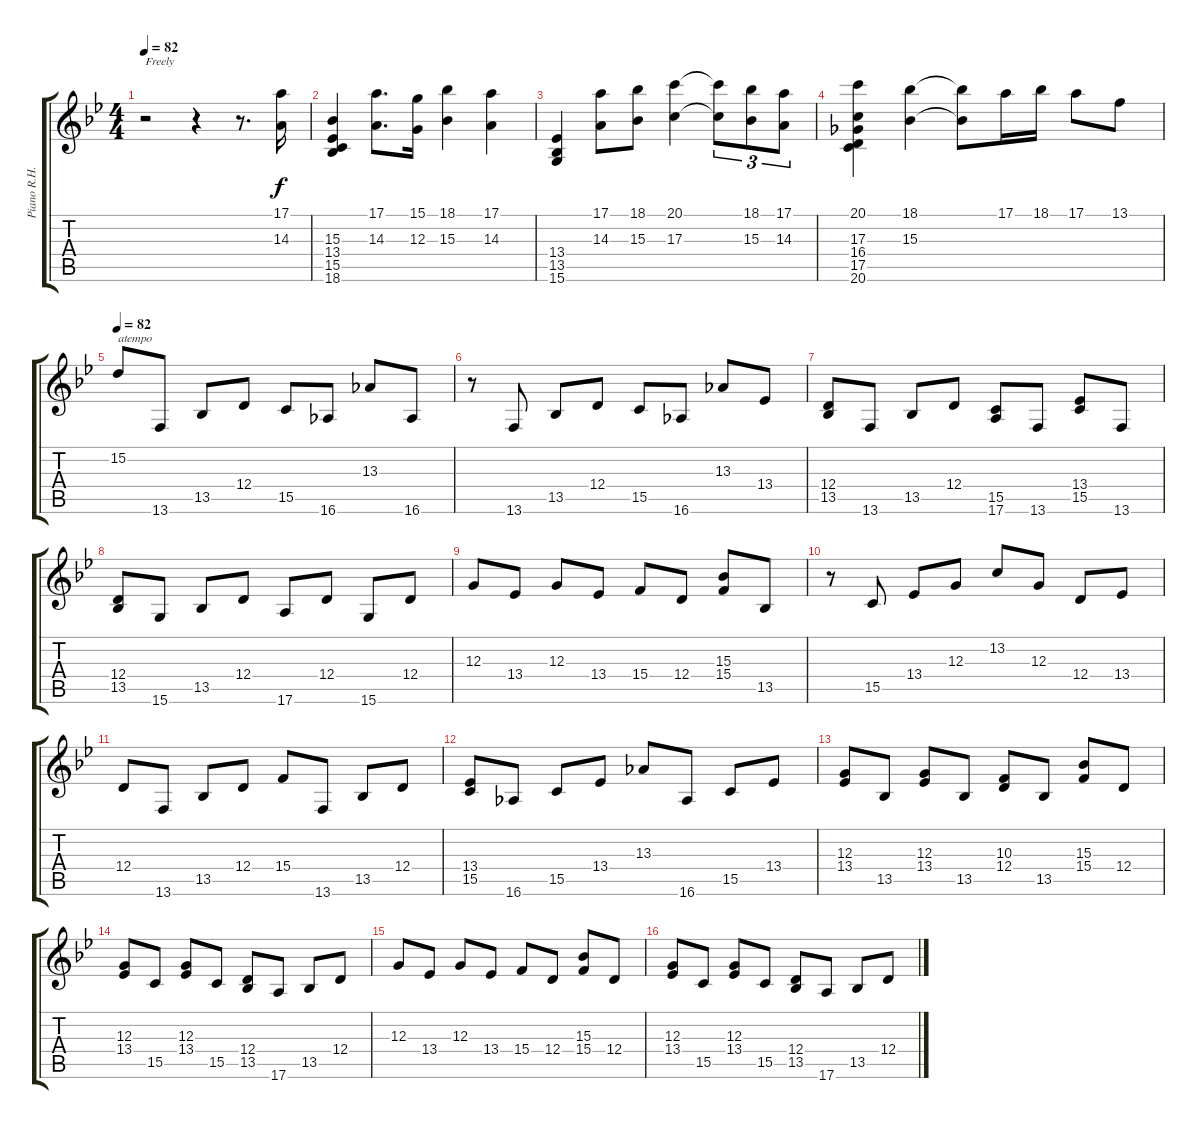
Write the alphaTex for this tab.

\track ("Piano R.H." "Piano R.H.") {instrument acousticgrandpiano}
\staff {score tabs}
\tuning (E4 B3 G3 D3 A2 E2) {hide}
\ts (4 4)
\tempo 82
\tempo 70
\tempo 82
\clef g2
\ks bb
r.2{txt "Freely" dy f instrument acousticgrandpiano} r.4 r.8{d} (17.1 14.3).16 |
(15.3 13.4 15.5 18.6).4 (17.1 14.3).8{d} (15.1 12.3).16 (18.1 15.3).4 (17.1 14.3).4 |
(13.4 13.5 15.6).4 (17.1 14.3).8 (18.1 15.3).8 (20.1 17.3).4 (20.1{t} 17.3{t}).8{tu (3 2)} (18.1 15.3).8{tu (3 2)} (17.1 14.3).8{tu (3 2)} |
(20.1 17.3 16.4 17.5 20.6).4 (18.1 15.3).4 (18.1{t} 15.3{t}).8 17.1.16 18.1.16 17.1.8 13.1.8 |
\tempo 82
15.2.8{txt "atempo"} 13.6.8 13.5.8 12.4.8 15.5.8 16.6.8 13.3.8 16.6.8 |
r.8 13.6.8 13.5.8 12.4.8 15.5.8 16.6.8 13.3.8 13.4.8 |
(12.4 13.5).8 13.6.8 13.5.8 12.4.8 (15.5 17.6).8 13.6.8 (13.4 15.5).8 13.6.8 |
(12.4 13.5).8 15.6.8 13.5.8 12.4.8 17.6.8 12.4.8 15.6.8 12.4.8 |
12.3.8 13.4.8 12.3.8 13.4.8 15.4.8 12.4.8 (15.3 15.4).8 13.5.8 |
r.8 15.5.8 13.4.8 12.3.8 13.2.8 12.3.8 12.4.8 13.4.8 |
12.4.8 13.6.8 13.5.8 12.4.8 15.4.8 13.6.8 13.5.8 12.4.8 |
(13.4 15.5).8 16.6.8 15.5.8 13.4.8 13.3.8 16.6.8 15.5.8 13.4.8 |
(12.3 13.4).8 13.5.8 (12.3 13.4).8 13.5.8 (10.3 12.4).8 13.5.8 (15.3 15.4).8 12.4.8 |
(12.3 13.4).8 15.5.8 (12.3 13.4).8 15.5.8 (12.4 13.5).8 17.6.8 13.5.8 12.4.8 |
12.3.8 13.4.8 12.3.8 13.4.8 15.4.8 12.4.8 (15.3 15.4).8 12.4.8 |
(12.3 13.4).8 15.5.8 (12.3 13.4).8 15.5.8 (12.4 13.5).8 17.6.8 13.5.8 12.4.8
